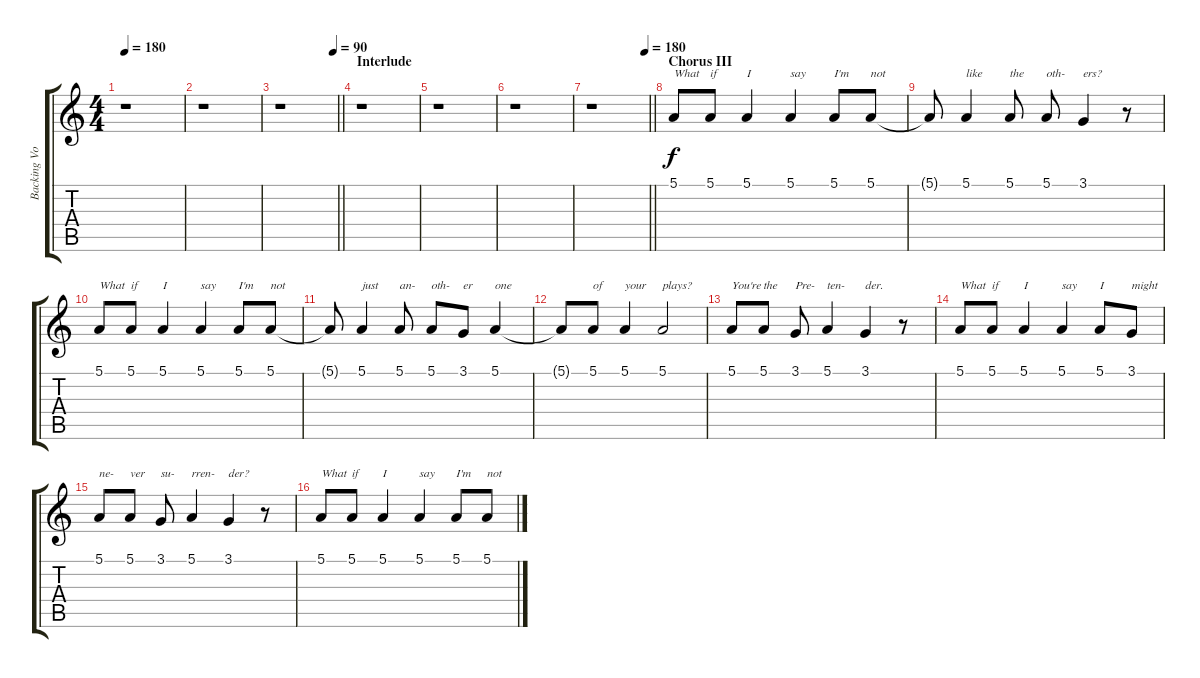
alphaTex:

\track ("Backing Vocals" "Backing Vo") {instrument altosax}
\staff {score tabs}
\tuning (E4 B3 G3 D3 A2 E2) {hide}
\ts (4 4)
\tempo 180
\clef g2
\ks aminor
r.1{dy f} |
r.1 |
\tempo (90 0.9375)
\barLineRight lightlight
r.1 |
\section ("" "Interlude")
r.1 |
r.1 |
r.1 |
\tempo (180 0.9375)
\barLineRight lightlight
r.1 |
\section ("" "Chorus III")
5.1.8{txt "What"} 5.1.8{txt "if"} 5.1.4{txt "I"} 5.1.4{txt "say"} 5.1.8{txt "I'm"} 5.1.8{txt "not"} |
5.1{t}.8 5.1.4{txt "like"} 5.1.8{txt "the"} 5.1.8{txt "oth-"} 3.1.4{txt "ers?"} r.8 |
5.1.8{txt "What"} 5.1.8{txt "if"} 5.1.4{txt "I"} 5.1.4{txt "say"} 5.1.8{txt "I'm"} 5.1.8{txt "not"} |
5.1{t}.8 5.1.4{txt "just"} 5.1.8{txt "an-"} 5.1.8{txt "oth-"} 3.1.8{txt "er"} 5.1.4{txt "one"} |
5.1{t}.8 5.1.8{txt "of"} 5.1.4{txt "your"} 5.1.2{txt "plays?"} |
5.1.8{txt "You're"} 5.1.8{txt "the"} 3.1.8{txt "Pre-"} 5.1.4{txt "ten-"} 3.1.4{txt "der."} r.8 |
5.1.8{txt "What"} 5.1.8{txt "if"} 5.1.4{txt "I"} 5.1.4{txt "say"} 5.1.8{txt "I"} 3.1.8{txt "might"} |
5.1.8{txt "ne-"} 5.1.8{txt "ver"} 3.1.8{txt "su-"} 5.1.4{txt "rren-"} 3.1.4{txt "der?"} r.8 |
5.1.8{txt "What"} 5.1.8{txt "if"} 5.1.4{txt "I"} 5.1.4{txt "say"} 5.1.8{txt "I'm"} 5.1.8{txt "not"}
